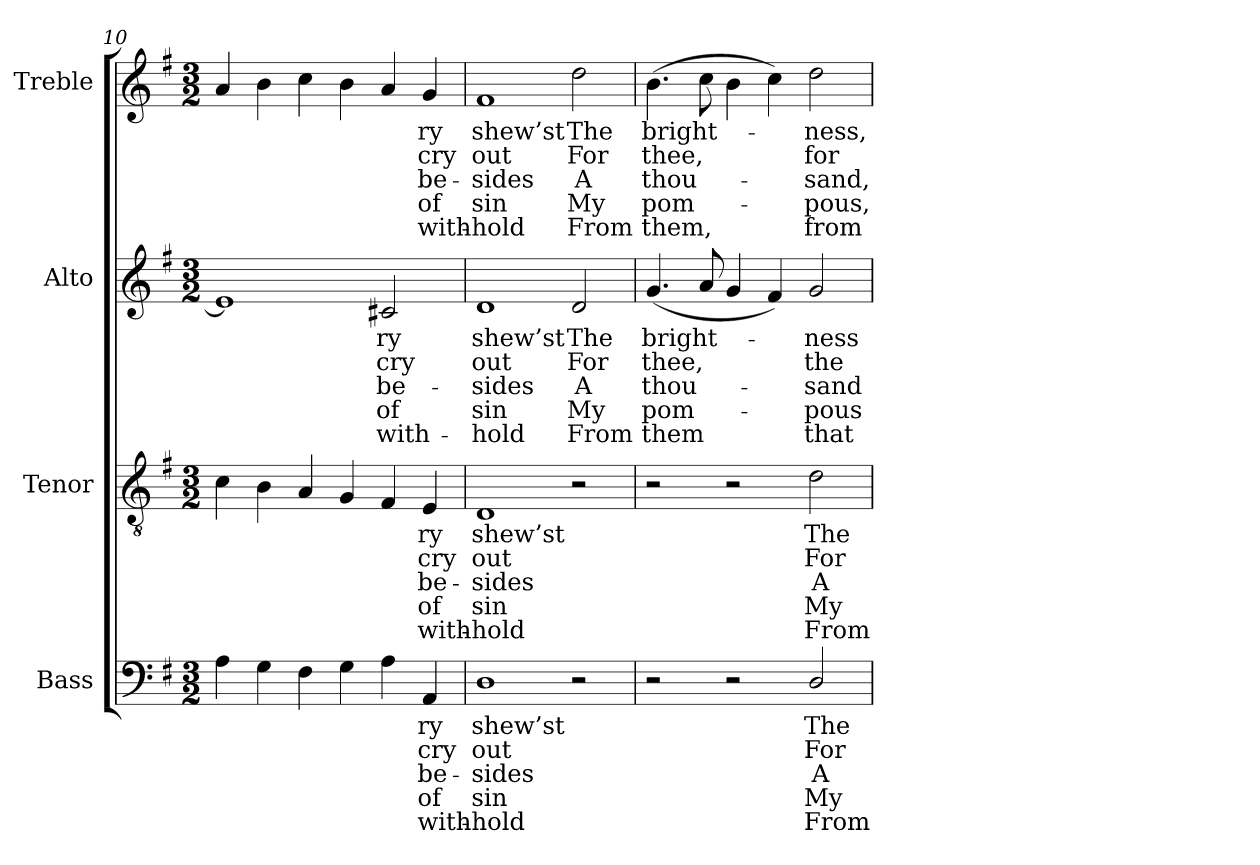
**kern	**text	**text	**text	**text	**text	**kern	**text	**text	**text	**text	**text	**kern	**text	**text	**text	**text	**text	**kern	**text	**text	**text	**text	**text
*part4	*part4	*part4	*part4	*part4	*part4	*part3	*part3	*part3	*part3	*part3	*part3	*part2	*part2	*part2	*part2	*part2	*part2	*part1	*part1	*part1	*part1	*part1	*part1
*staff4	*staff4	*staff4	*staff4	*staff4	*staff4	*staff3	*staff3	*staff3	*staff3	*staff3	*staff3	*staff2	*staff2	*staff2	*staff2	*staff2	*staff2	*staff1	*staff1	*staff1	*staff1	*staff1	*staff1
*I"Bass	*	*	*	*	*	*I"Tenor	*	*	*	*	*	*I"Alto	*	*	*	*	*	*I"Treble	*	*	*	*	*
*I'B.	*	*	*	*	*	*I'T.	*	*	*	*	*	*I'A.	*	*	*	*	*	*I'Tr.	*	*	*	*	*
*clefF4	*	*	*	*	*	*clefGv2	*	*	*	*	*	*clefG2	*	*	*	*	*	*clefG2	*	*	*	*	*
*	*	*	*	*	*	*ITrd7c12	*	*	*	*	*	*	*	*	*	*	*	*	*	*	*	*	*
*k[f#]	*	*	*	*	*	*k[f#]	*	*	*	*	*	*k[f#]	*	*	*	*	*	*k[f#]	*	*	*	*	*
*G:	*	*	*	*	*	*G:	*	*	*	*	*	*G:	*	*	*	*	*	*G:	*	*	*	*	*
*M3/2	*	*	*	*	*	*M3/2	*	*	*	*	*	*M3/2	*	*	*	*	*	*M3/2	*	*	*	*	*
=10	=10	=10	=10	=10	=10	=10	=10	=10	=10	=10	=10	=10	=10	=10	=10	=10	=10	=10	=10	=10	=10	=10	=10
4Ai\	.	.	.	.	.	4Ci\	.	.	.	.	.	1ei]	.	.	.	.	.	4ai/	.	.	.	.	.
4Gi\	.	.	.	.	.	4BBi\	.	.	.	.	.	.	.	.	.	.	.	4bi\	.	.	.	.	.
4F#i\	.	.	.	.	.	4AAi/	.	.	.	.	.	.	.	.	.	.	.	4cci\	.	.	.	.	.
4Gi\	.	.	.	.	.	4GGi/	.	.	.	.	.	.	.	.	.	.	.	4bi\	.	.	.	.	.
!	!	!	!	!	!	!	!	!	!	!	!	!	!LO:LY:b:color=#000000	!LO:LY:b:color=#000000	!LO:LY:b:color=#000000	!LO:LY:b:color=#000000	!LO:LY:b:color=#000000	!	!	!	!	!	!
4Ai\	.	.	.	.	.	4FF#i/	.	.	.	.	.	2c#Xi/	-ry	cry	be-	-of	with-	4ai/	.	.	.	.	.
!	!LO:LY:b:color=#000000	!LO:LY:b:color=#000000	!LO:LY:b:color=#000000	!LO:LY:b:color=#000000	!LO:LY:b:color=#000000	!	!	!	!	!	!	!	!	!	!	!	!	!	!	!	!	!	!
!	!	!	!	!	!	!	!LO:LY:b:color=#000000	!LO:LY:b:color=#000000	!LO:LY:b:color=#000000	!LO:LY:b:color=#000000	!LO:LY:b:color=#000000	!	!	!	!	!	!	!	!	!	!	!	!
!	!	!	!	!	!	!	!	!	!	!	!	!	!	!	!	!	!	!	!LO:LY:b:color=#000000	!LO:LY:b:color=#000000	!LO:LY:b:color=#000000	!LO:LY:b:color=#000000	!LO:LY:b:color=#000000
4AAi/	-ry	cry	be-	-of	with-	4EEi/	-ry	cry	be-	-of	with-	.	.	.	.	.	.	4gi/	-ry	cry	-be-	of	with-
=11	=11	=11	=11	=11	=11	=11	=11	=11	=11	=11	=11	=11	=11	=11	=11	=11	=11	=11	=11	=11	=11	=11	=11
!	!LO:LY:b:color=#000000	!LO:LY:b:color=#000000	!LO:LY:b:color=#000000	!LO:LY:b:color=#000000	!LO:LY:b:color=#000000	!	!	!	!	!	!	!	!	!	!	!	!	!	!	!	!	!	!
!	!	!	!	!	!	!	!LO:LY:b:color=#000000	!LO:LY:b:color=#000000	!LO:LY:b:color=#000000	!LO:LY:b:color=#000000	!LO:LY:b:color=#000000	!	!	!	!	!	!	!	!	!	!	!	!
!	!	!	!	!	!	!	!	!	!	!	!	!	!LO:LY:b:color=#000000	!LO:LY:b:color=#000000	!LO:LY:b:color=#000000	!LO:LY:b:color=#000000	!LO:LY:b:color=#000000	!	!	!	!	!	!
!	!	!	!	!	!	!	!	!	!	!	!	!	!	!	!	!	!	!	!LO:LY:b:color=#000000	!LO:LY:b:color=#000000	!LO:LY:b:color=#000000	!LO:LY:b:color=#000000	!LO:LY:b:color=#000000
1Di	shew’st	out	-sides	sin	hold	1DDi	shew’st	out	-sides	sin	hold	1di	shew’st	out	-sides	sin	hold	1f#i	shew’st	out	sides	-sin	hold
!	!	!	!	!	!	!	!	!	!	!	!	!	!LO:LY:b:color=#000000	!LO:LY:b:color=#000000	!LO:LY:b:color=#000000	!LO:LY:b:color=#000000	!LO:LY:b:color=#000000	!	!	!	!	!	!
!	!	!	!	!	!	!	!	!	!	!	!	!	!	!	!	!	!	!	!LO:LY:b:color=#000000	!LO:LY:b:color=#000000	!LO:LY:b:color=#000000	!LO:LY:b:color=#000000	!LO:LY:b:color=#000000
2r	.	.	.	.	.	2r	.	.	.	.	.	2di/	The	For	A	My	From	2ddi\	The	For	A	My	From
!!LO:LB:g=z
=12	=12	=12	=12	=12	=12	=12	=12	=12	=12	=12	=12	=12	=12	=12	=12	=12	=12	=12	=12	=12	=12	=12	=12
!	!	!	!	!	!	!	!	!	!	!	!	!	!LO:LY:b:color=#000000	!LO:LY:b:color=#000000	!LO:LY:b:color=#000000	!LO:LY:b:color=#000000	!LO:LY:b:color=#000000	!	!	!	!	!	!
!	!	!	!	!	!	!	!	!	!	!	!	!	!	!	!	!	!	!	!LO:LY:b:color=#000000	!LO:LY:b:color=#000000	!LO:LY:b:color=#000000	!LO:LY:b:color=#000000	!LO:LY:b:color=#000000
2r	.	.	.	.	.	2r	.	.	.	.	.	(4.gi/	bright-	thee,	thou-	-pom-	-them	(4.bi\	bright-	thee,	thou-	pom-	-them,
.	.	.	.	.	.	.	.	.	.	.	.	8ai/	.	.	.	.	.	8cci\	.	.	.	.	.
2r	.	.	.	.	.	2r	.	.	.	.	.	4gi/	.	.	.	.	.	4bi\	.	.	.	.	.
.	.	.	.	.	.	.	.	.	.	.	.	4f#i/)	.	.	.	.	.	4cci\)	.	.	.	.	.
!	!LO:LY:b:color=#000000	!LO:LY:b:color=#000000	!LO:LY:b:color=#000000	!LO:LY:b:color=#000000	!LO:LY:b:color=#000000	!	!	!	!	!	!	!	!	!	!	!	!	!	!	!	!	!	!
!	!	!	!	!	!	!	!LO:LY:b:color=#000000	!LO:LY:b:color=#000000	!LO:LY:b:color=#000000	!LO:LY:b:color=#000000	!LO:LY:b:color=#000000	!	!	!	!	!	!	!	!	!	!	!	!
!	!	!	!	!	!	!	!	!	!	!	!	!	!LO:LY:b:color=#000000	!LO:LY:b:color=#000000	!LO:LY:b:color=#000000	!LO:LY:b:color=#000000	!LO:LY:b:color=#000000	!	!	!	!	!	!
!	!	!	!	!	!	!	!	!	!	!	!	!	!	!	!	!	!	!	!LO:LY:b:color=#000000	!LO:LY:b:color=#000000	!LO:LY:b:color=#000000	!LO:LY:b:color=#000000	!LO:LY:b:color=#000000
2Di/	The	For	A	My	From	2Di\	The	For	A	My	From	2gi/	-ness	the	sand	pous	that	2ddi\	-ness,	for	sand,	-pous,	from
=	=	=	=	=	=	=	=	=	=	=	=	=	=	=	=	=	=	=	=	=	=	=	=
*-	*-	*-	*-	*-	*-	*-	*-	*-	*-	*-	*-	*-	*-	*-	*-	*-	*-	*-	*-	*-	*-	*-	*-
